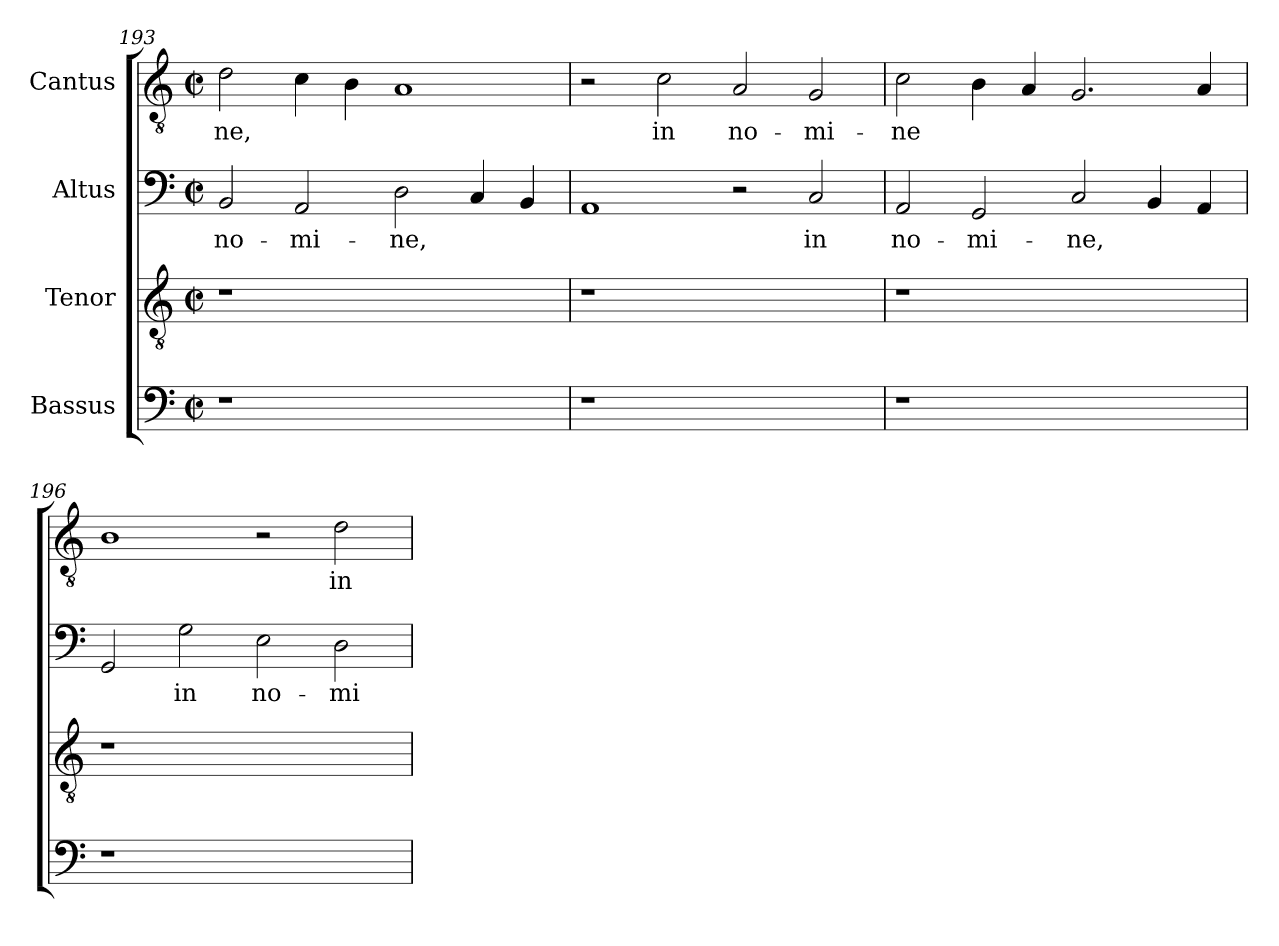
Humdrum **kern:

**kern	**kern	**kern	**text	**kern	**text
*part4	*part3	*part2	*part2	*part1	*part1
*staff4	*staff3	*staff2	*staff2	*staff1	*staff1
*I"Bassus	*I"Tenor	*I"Altus	*	*I"Cantus	*
*clefF4	*clefGv2	*clefF4	*	*clefGv2	*
*k[]	*k[]	*k[]	*	*k[]	*
*C:	*C:	*C:	*	*C:	*
*M2/2	*M2/2	*M2/2	*	*M2/2	*
*met(c|)	*met(c|)	*met(c|)	*	*met(c|)	*
=193	=193	=193	=193	=193	=193
!	!	!	!LO:LY:b:cj	!	!LO:LY:b:cj
1r	1r	2BB/	no-	2d\	-ne,
!	!	!	!LO:LY:b:cj	!	!LO:LY:b:cj
.	.	2AA/	-mi-	4c\	.
!	!	!	!	!	!LO:LY:b:cj
.	.	.	.	4B\	.
!	!	!	!LO:LY:b:cj	!	!LO:LY:b:cj
1ryy	1ryy	2D\	-ne,	1A	.
!	!	!	!LO:LY:b:cj	!	!
.	.	4C/	.	.	.
!	!	!	!LO:LY:b:cj	!	!
.	.	4BB/	.	.	.
=194	=194	=194	=194	=194	=194
!	!	!	!LO:LY:b:cj	!	!
1r	1r	1AA	.	2r	.
!	!	!	!	!	!LO:LY:b:cj
.	.	.	.	2c\	in
!	!	!	!	!	!LO:LY:b:cj
1ryy	1ryy	2r	.	2A/	no-
!	!	!	!LO:LY:b:cj	!	!LO:LY:b:cj
.	.	2C/	in	2G/	-mi-
=195	=195	=195	=195	=195	=195
!	!	!	!LO:LY:b:cj	!	!LO:LY:b:cj
1r	1r	2AA/	no-	2c\	-ne
!	!	!	!LO:LY:b:cj	!	!LO:LY:b:cj
.	.	2GG/	-mi-	4B\	.
!	!	!	!	!	!LO:LY:b:cj
.	.	.	.	4A/	.
!	!	!	!LO:LY:b:cj	!	!LO:LY:b:cj
1ryy	1ryy	2C/	-ne,	2.G/	.
!	!	!	!LO:LY:b:cj	!	!
.	.	4BB/	.	.	.
!	!	!	!LO:LY:b:cj	!	!LO:LY:b:cj
.	.	4AA/	.	4A/	.
!!LO:LB:g=z
=196	=196	=196	=196	=196	=196
!	!	!	!LO:LY:b:cj	!	!LO:LY:b:cj
1r	1r	2GG/	.	1B	.
!	!	!	!LO:LY:b:cj	!	!
.	.	2G\	in	.	.
!	!	!	!LO:LY:b:cj	!	!
1ryy	1ryy	2E\	no-	2r	.
!	!	!	!LO:LY:b:cj	!	!LO:LY:b:cj
.	.	2D\	-mi-	2d\	in-
=	=	=	=	=	=
*-	*-	*-	*-	*-	*-
